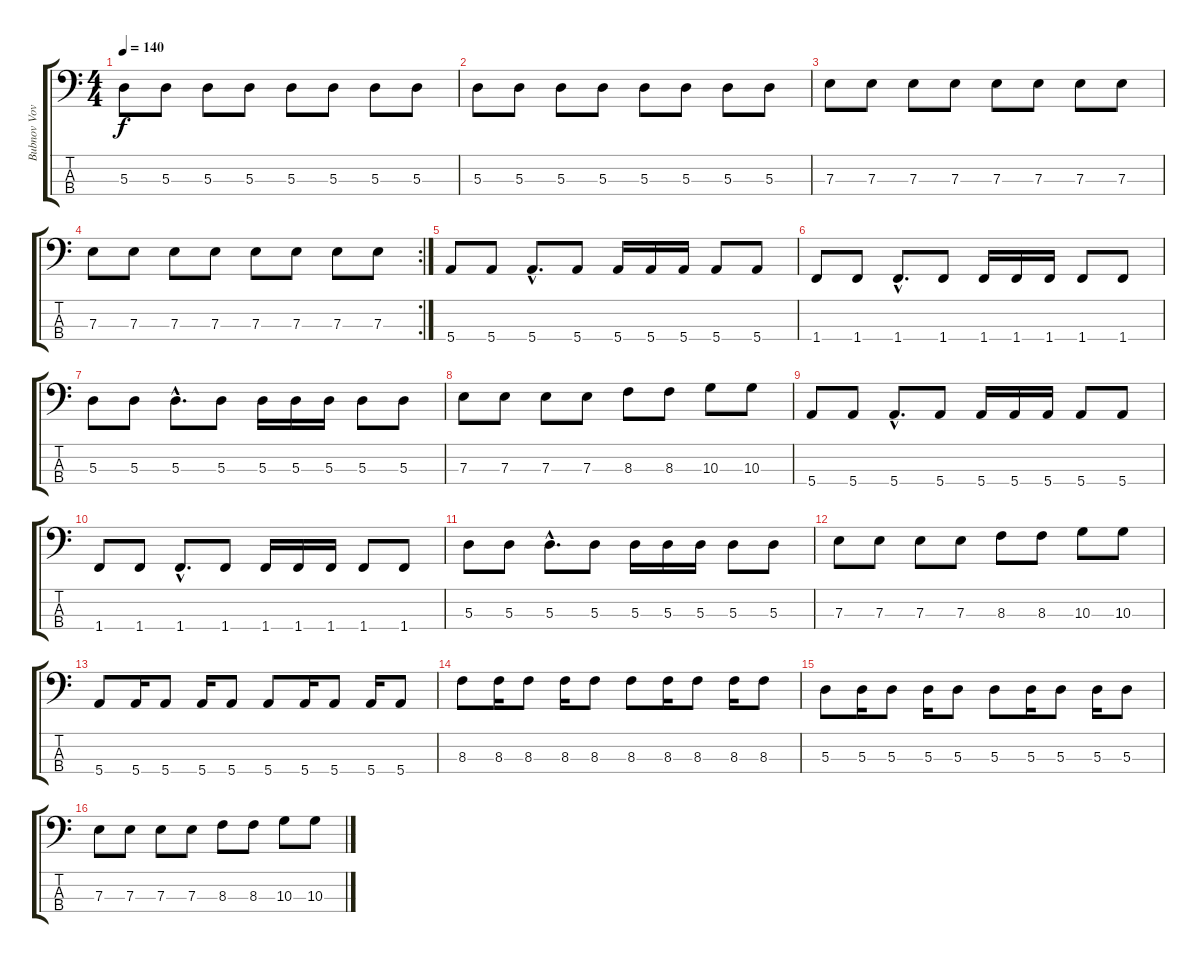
\track ("Bubnov Vova (FILL-BASS)" "Bubnov Vov") {instrument electricbasspick}
\staff {score tabs}
\tuning (G2 D2 A1 E1) {hide}
\ts (4 4)
\tempo 140
\clef f4
\ks c
5.3.8{dy f} 5.3.8 5.3.8 5.3.8 5.3.8 5.3.8 5.3.8 5.3.8 |
5.3.8 5.3.8 5.3.8 5.3.8 5.3.8 5.3.8 5.3.8 5.3.8 |
7.3.8 7.3.8 7.3.8 7.3.8 7.3.8 7.3.8 7.3.8 7.3.8 |
\rc 2
7.3.8 7.3.8 7.3.8 7.3.8 7.3.8 7.3.8 7.3.8 7.3.8 |
5.4.8 5.4.8 5.4{hac}.8{d} 5.4.8 5.4.16 5.4.16 5.4.16 5.4.8 5.4.8 |
1.4.8 1.4.8 1.4{hac}.8{d} 1.4.8 1.4.16 1.4.16 1.4.16 1.4.8 1.4.8 |
5.3.8 5.3.8 5.3{hac}.8{d} 5.3.8 5.3.16 5.3.16 5.3.16 5.3.8 5.3.8 |
7.3.8 7.3.8 7.3.8 7.3.8 8.3.8 8.3.8 10.3.8 10.3.8 |
5.4.8 5.4.8 5.4{hac}.8{d} 5.4.8 5.4.16 5.4.16 5.4.16 5.4.8 5.4.8 |
1.4.8 1.4.8 1.4{hac}.8{d} 1.4.8 1.4.16 1.4.16 1.4.16 1.4.8 1.4.8 |
5.3.8 5.3.8 5.3{hac}.8{d} 5.3.8 5.3.16 5.3.16 5.3.16 5.3.8 5.3.8 |
7.3.8 7.3.8 7.3.8 7.3.8 8.3.8 8.3.8 10.3.8 10.3.8 |
5.4.8 5.4.16 5.4.8 5.4.16 5.4.8 5.4.8 5.4.16 5.4.8 5.4.16 5.4.8 |
8.3.8 8.3.16 8.3.8 8.3.16 8.3.8 8.3.8 8.3.16 8.3.8 8.3.16 8.3.8 |
5.3.8 5.3.16 5.3.8 5.3.16 5.3.8 5.3.8 5.3.16 5.3.8 5.3.16 5.3.8 |
7.3.8 7.3.8 7.3.8 7.3.8 8.3.8 8.3.8 10.3.8 10.3.8
